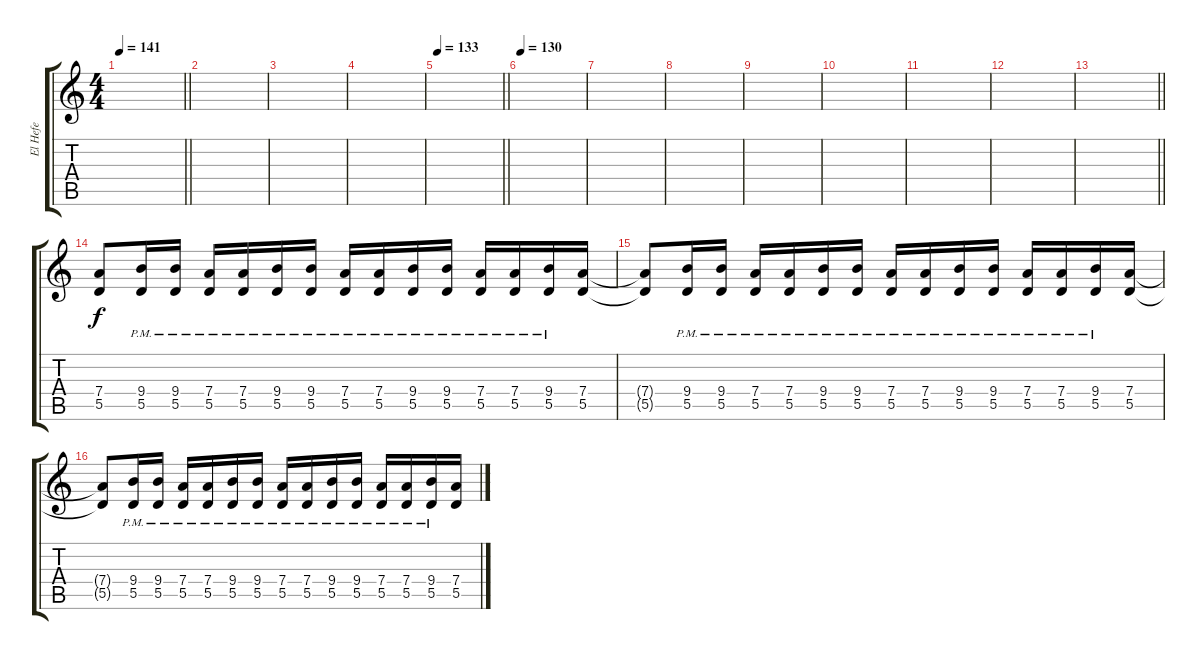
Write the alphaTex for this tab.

\track ("El Hefe" "El Hefe") {instrument distortionguitar}
\staff {score tabs}
\tuning (E4 B3 G3 D3 A2 E2) {hide}
\ts (4 4)
\tempo 141
\clef g2
\barLineRight lightlight
\ks c
|
\section ("" "")
|
|
|
\tempo 133
\barLineRight lightlight
|
\section ("" "")
\tempo 130
|
|
|
|
|
|
|
\barLineRight lightlight
|
\section ("" "")
(7.4 5.5).8 (9.4{pm} 5.5{pm}).16 (9.4{pm} 5.5{pm}).16 (7.4{pm} 5.5{pm}).16 (7.4{pm} 5.5{pm}).16 (9.4{pm} 5.5{pm}).16 (9.4{pm} 5.5{pm}).16 (7.4{pm} 5.5{pm}).16 (7.4{pm} 5.5{pm}).16 (9.4{pm} 5.5{pm}).16 (9.4{pm} 5.5{pm}).16 (7.4{pm} 5.5{pm}).16 (7.4{pm} 5.5{pm}).16 (9.4{pm} 5.5{pm}).16 (7.4 5.5).16 |
(7.4{t} 5.5{t}).8 (9.4{pm} 5.5{pm}).16 (9.4{pm} 5.5{pm}).16 (7.4{pm} 5.5{pm}).16 (7.4{pm} 5.5{pm}).16 (9.4{pm} 5.5{pm}).16 (9.4{pm} 5.5{pm}).16 (7.4{pm} 5.5{pm}).16 (7.4{pm} 5.5{pm}).16 (9.4{pm} 5.5{pm}).16 (9.4{pm} 5.5{pm}).16 (7.4{pm} 5.5{pm}).16 (7.4{pm} 5.5{pm}).16 (9.4{pm} 5.5{pm}).16 (7.4 5.5).16 |
(7.4{t} 5.5{t}).8 (9.4{pm} 5.5{pm}).16 (9.4{pm} 5.5{pm}).16 (7.4{pm} 5.5{pm}).16 (7.4{pm} 5.5{pm}).16 (9.4{pm} 5.5{pm}).16 (9.4{pm} 5.5{pm}).16 (7.4{pm} 5.5{pm}).16 (7.4{pm} 5.5{pm}).16 (9.4{pm} 5.5{pm}).16 (9.4{pm} 5.5{pm}).16 (7.4{pm} 5.5{pm}).16 (7.4{pm} 5.5{pm}).16 (9.4{pm} 5.5{pm}).16 (7.4 5.5).16
